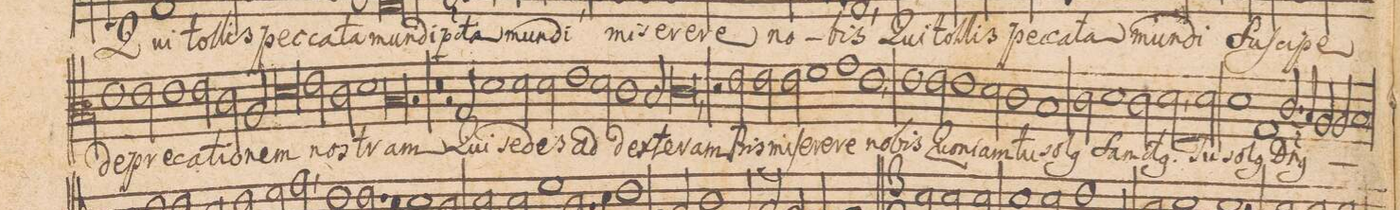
**kern	**text
*I"ALTVS.	*
*clefC3	*
*k[]	*
*met(c|)	*
*M2/1	*
1e\	de-
2e\	-pre-
1e\	-ca-
=78-	=78-
2e\	-ti-
2c\	-o-
2A/	-nem
=79-	=79-
0d\	no-
=80-	=80-
2e\	.
2c\	.
1d\	.
=81-	=81-
0.B/	-stram
=82-	=82-
0r	.
=83-	=83-
2rA	.
2G/	Qui
=84-	=84-
1d\	se-
2d\	-des
2d\	ad
=85-	=85-
1e\	dex-
2d\	.
1c\	.
=86-	=86-
2B/	-te-
0c\	-ram
=87-	=87-
2r	.
2e\	P(a-
=88-	=88-
2e\	-t)ris
2e\	mi-
1f\	-ſe-
=89-	=89-
1g\	-re-
1e\,<	-re
=90-	=90-
1e\	no-
2e\	-bis
1e\	Quo-
=91-	=91-
2d\	-ni-
1c\	-am
=92-	=92-
1B/	tu
2c\	so-
1d\	-l(us)
=93-	=93-
2c\	San-
2d,<\	-ct(us).
2d\	Tu
=94-	=94-
1d\	so-
1G/	-l(us)
=95-	=95-
(2.c/	D(o-
4B/)	.
2A/	.
2A/	-mi)-
=96-	=96-
1B/,<	-n(us)
*-	*-
